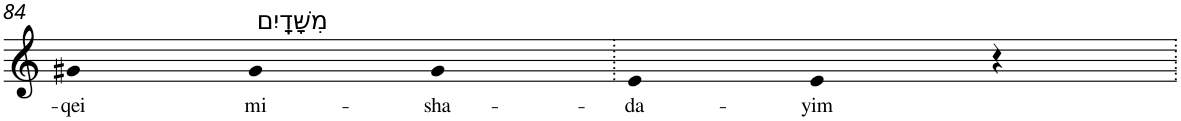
**kern	**text
*part1	*part1
*staff1	*staff1
*I"Piano	*
*I'Pno	*
!!LO:PB:g=z
*clefG2	*
*k[]	*
=84	=84
!	!LO:LY:b
4g#X	-qei
!LO:TX:a:t=מִשָּׁדָֽיִם	!
!	!LO:LY:b
4g#	mi-
!	!LO:LY:b
4g#	-sha-
=85.	=85.
!	!LO:LY:b
4e	-da-
!	!LO:LY:b
4e	-yim
4r	.
=.	=.
*-	*-
